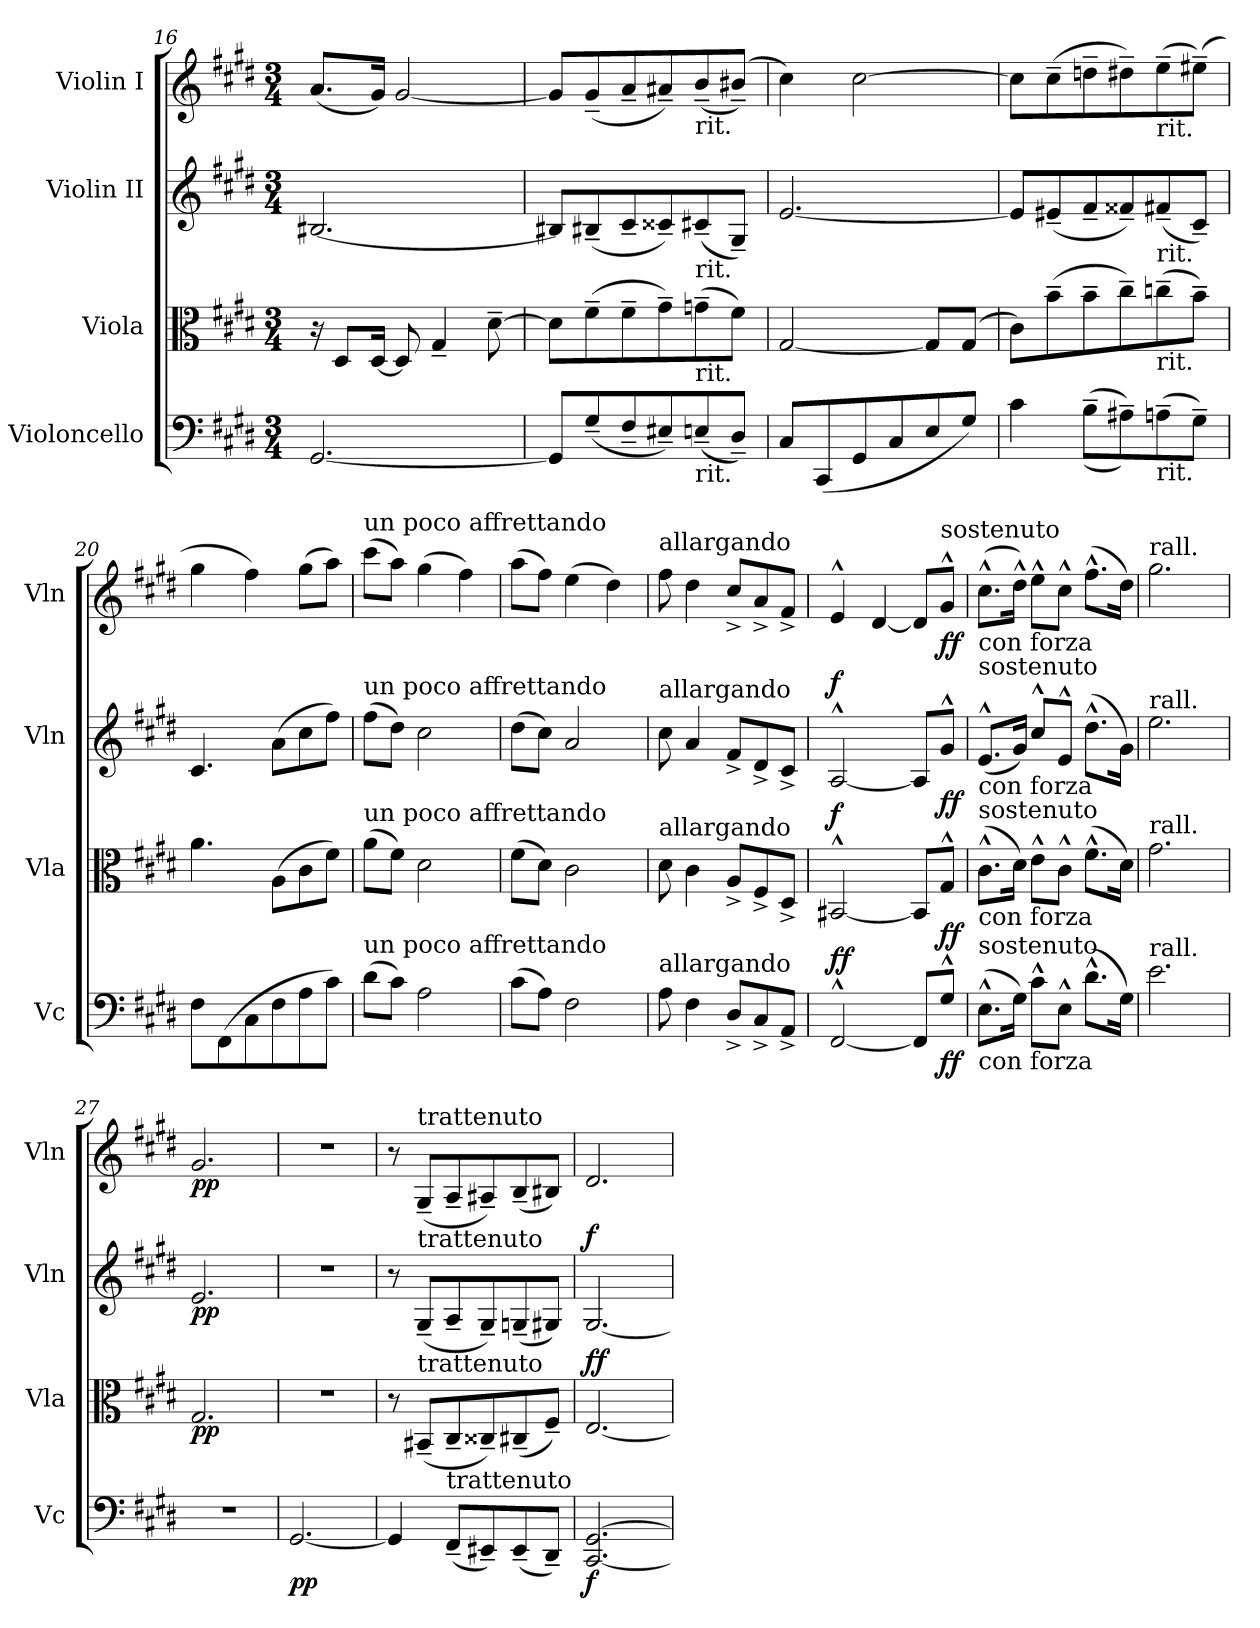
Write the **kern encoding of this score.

**kern	**dynam	**kern	**dynam	**kern	**dynam	**kern	**dynam
*part4	*part4	*part3	*part3	*part2	*part2	*part1	*part1
*staff4	*staff4	*staff3	*staff3	*staff2	*staff2	*staff1	*staff1
*I"Violoncello	*	*I"Viola	*	*I"Violin II	*	*I"Violin I	*
*I'Vc	*	*I'Vla	*	*I'Vln	*	*I'Vln	*
*clefF4	*	*clefC3	*	*clefG2	*	*clefG2	*
*k[f#c#g#d#]	*	*k[f#c#g#d#]	*	*k[f#c#g#d#]	*	*k[f#c#g#d#]	*
*M3/4	*	*M3/4	*	*M3/4	*	*M3/4	*
=16	=16	=16	=16	=16	=16	=16	=16
[2.GG#/	.	16r	.	[2.B#X/	.	(8.a/L	.
.	.	8D#/L	.	.	.	.	.
.	.	[16D#/Jk	.	.	.	16g#/Jk)	.
.	.	8D#/]	.	.	.	[2g#/	.
.	.	4G#~/	.	.	.	.	.
.	.	[8d#~\	.	.	.	.	.
!!LO:LB:g=z
=17	=17	=17	=17	=17	=17	=17	=17
8GG#/L]	.	8d#\L]	.	8B#X/L]	.	8g#/L]	.
(8G#~/	.	(8f#~\	.	(8B#X~/	.	(8g#~/	.
8F#~/	.	8f#~\	.	8c#~/	.	8a~/	.
8E#X~/)	.	8g#~\)	.	8c##X~/)	.	8a#X~/)	.
!	!	!	!	!	!	!LO:TX:b:t=rit.	!
!	!	!	!	!LO:TX:b:t=rit.	!	!	!
!	!	!LO:TX:b:t=rit.	!	!	!	!	!
!LO:TX:b:t=rit.	!	!	!	!	!	!	!
(8En~/	.	(8gn~\	.	(8c#X~/	.	(8b~/	.
8D#~/J)	.	8f#\J)	.	8G#~/J)	.	(>8b#X~/J)	.
=18	=18	=18	=18	=18	=18	=18	=18
8C#/L	.	[2G#/	.	[2.e/	.	4cc#\)	.
(8CC#/	.	.	.	.	.	.	.
8GG#/	.	.	.	.	.	[2cc#\	.
8C#/	.	.	.	.	.	.	.
8E/	.	8G#/L]	.	.	.	.	.
8G#/J)	.	(8G#/J	.	.	.	.	.
=19	=19	=19	=19	=19	=19	=19	=19
4c#\	.	8c#\L)	.	8e/L]	.	8cc#\L]	.
.	.	(8b~\	.	(8e#X~/	.	(8cc#~\	.
((8B~\L	.	8b~\	.	8f#~/	.	8ddn~\	.
8A#X~\))	.	8cc#~\)	.	8f##X~/)	.	8dd#X~\)	.
!	!	!	!	!	!	!LO:TX:b:t=rit.	!
!	!	!	!	!LO:TX:b:t=rit.	!	!	!
!	!	!LO:TX:b:t=rit.	!	!	!	!	!
!LO:TX:b:t=rit.	!	!	!	!	!	!	!
(8An~\	.	(8ccn~\	.	(8f#X~/	.	(8ee~\	.
8G#~\J)	.	8b~\J)	.	8c#~/J)	.	(8ee#X~\J)	.
=20	=20	=20	=20	=20	=20	=20	=20
8F#\L	.	4.a\	.	4.c#/	.	4gg#\	.
(8FF#\	.	.	.	.	.	.	.
8C#\	.	.	.	.	.	4ff#\)	.
8F#\	.	(8A\L	.	(8a\L	.	.	.
8A\	.	8c#\	.	8cc#\	.	(8gg#\L	.
8c#\J)	.	8f#\J)	.	8ff#\J)	.	8aa\J)	.
!!LO:LB:g=z
=21	=21	=21	=21	=21	=21	=21	=21
!	!	!	!	!	!	!LO:TX:a:t=un poco affrettando	!
!	!	!	!	!LO:TX:a:t=un poco affrettando	!	!	!
!	!	!LO:TX:a:t=un poco affrettando	!	!	!	!	!
!LO:TX:a:t=un poco affrettando	!	!	!	!	!	!	!
(8d#\L	.	(8a\L	.	(8ff#\L	.	(8ccc#\L	.
8c#\J)	.	8f#\J)	.	8dd#\J)	.	8aa\J)	.
2A\	.	2d#\	.	2cc#\	.	(4gg#\	.
.	.	.	.	.	.	4ff#\)	.
=22	=22	=22	=22	=22	=22	=22	=22
(8c#\L	.	(8f#\L	.	(8dd#\L	.	(8aa\L	.
8A\J)	.	8d#\J)	.	8cc#\J)	.	8ff#\J)	.
2F#\	.	2c#\	.	2a/	.	(4ee\	.
.	.	.	.	.	.	4dd#\)	.
=23	=23	=23	=23	=23	=23	=23	=23
!	!	!	!	!	!	!LO:TX:a:t=allargando	!
!	!	!	!	!LO:TX:a:t=allargando	!	!	!
!	!	!LO:TX:a:t=allargando	!	!	!	!	!
!LO:TX:a:t=allargando	!	!	!	!	!	!	!
8A\	.	8d#\	.	8cc#\	.	8ff#\	.
4F#\	.	4c#\	.	4a/	.	4dd#\	.
8D#^/L	.	8A^/L	.	8f#^/L	.	8cc#^/L	.
8C#^/	.	8F#^/	.	8d#^/	.	8a^/	.
8AA^/J	.	8D#^/J	.	8c#^/J	.	8f#^/J	.
=24	=24	=24	=24	=24	=24	=24	=24
!	!LO:DY:b	!	!	!	!	!	!
!	!LO:DY:n=1:a	!	!LO:DY:a	!	!LO:DY:a	!	!
[2FF#^^/	f f	[2BB#X^^/	f	[2A^^/	f	4e^^/	.
.	.	.	.	.	.	[4d#/	.
8FF#/L]	.	8BB#/L]	.	8A/L]	.	8d#/L]	.
!	!	!	!	!	!	!LO:TX:a:t=sostenuto	!
!	!LO:DY:n=2:b	!	!LO:DY:b	!	!LO:DY:b	!	!LO:DY:b
8G#^^/J	ff	8G#^^/J	ff	8g#^^/J	ff	8g#^^/J	ff
=25	=25	=25	=25	=25	=25	=25	=25
!	!	!	!	!	!	!LO:TX:b:t=con forza	!
!	!	!	!	!LO:TX:a:t=sostenuto	!	!	!
!	!	!	!	!LO:TX:b:t=con forza	!	!	!
!	!	!LO:TX:a:t=sostenuto	!	!	!	!	!
!	!	!LO:TX:b:t=con forza	!	!	!	!	!
!LO:TX:a:t=sostenuto	!	!	!	!	!	!	!
!LO:TX:b:t=con forza	!	!	!	!	!	!	!
(8.E^^\L	.	(8.c#^^\L	.	(8.e^^/L	.	(8.cc#^^\L	.
16G#\Jk)	.	16d#\Jk)	.	16g#/Jk)	.	16dd#^^\Jk)	.
8c#^^\L	.	8e^^\L	.	8cc#^^/L	.	8ee^^\L	.
8E^^\J	.	8c#^^\J	.	8e^^/J	.	8cc#^^\J	.
(8.d#^^\L	.	(8.f#^^\L	.	(8.dd#^^\L	.	(8.ff#^^\L	.
16G#\Jk)	.	16d#\Jk)	.	16g#\Jk)	.	16dd#\Jk)	.
!!LO:PB:g=z
=26	=26	=26	=26	=26	=26	=26	=26
!	!	!	!	!	!	!LO:TX:a:t=rall.	!
!	!	!	!	!LO:TX:a:t=rall.	!	!	!
!	!	!LO:TX:a:t=rall.	!	!	!	!	!
!LO:TX:a:t=rall.	!	!	!	!	!	!	!
2.e\	.	2.g#\	.	2.ee\	.	2.gg#\	.
=27	=27	=27	=27	=27	=27	=27	=27
!	!	!	!LO:DY:b	!	!LO:DY:b	!	!LO:DY:b
2.r	.	2.G#/	pp	2.e/	pp	2.g#/	pp
=28	=28	=28	=28	=28	=28	=28	=28
!	!LO:DY:b	!	!	!	!	!	!
[2.GG#/	pp	2.r	.	2.r	.	2.r	.
=29	=29	=29	=29	=29	=29	=29	=29
4GG#/]	.	8r	.	8r	.	8r	.
!	!	!	!	!	!	!LO:TX:a:t=trattenuto	!
!	!	!	!	!LO:TX:a:t=trattenuto	!	!	!
!	!	!LO:TX:a:t=trattenuto	!	!	!	!	!
.	.	(8BB#X~/L	.	(8G#~/L	.	(8G#~/L	.
!LO:TX:a:t=trattenuto	!	!	!	!	!	!	!
(8FF#~/L	.	8C#~/	.	8A~/	.	8A~/	.
8EE#X~/)	.	8C##X~/)	.	8G#~/)	.	8A#X~/)	.
(8EE#~/	.	(8C#X~/	.	(8Gn~/	.	(8B~/	.
8DD#~/J)	.	8F#~/J)	.	8G#X/J)	.	8B#X/J)	.
=30	=30	=30	=30	=30	=30	=30	=30
!	!LO:DY:b	!	!LO:DY:b	!	!	!	!
!	!	!	!LO:DY:n=1:a	!	!LO:DY:a	!	!
[2.CC#/ [2.GG#/	f	[2.E/	f f	[2.G#/	f	2.d#/	.
=	=	=	=	=	=	=	=
*-	*-	*-	*-	*-	*-	*-	*-
